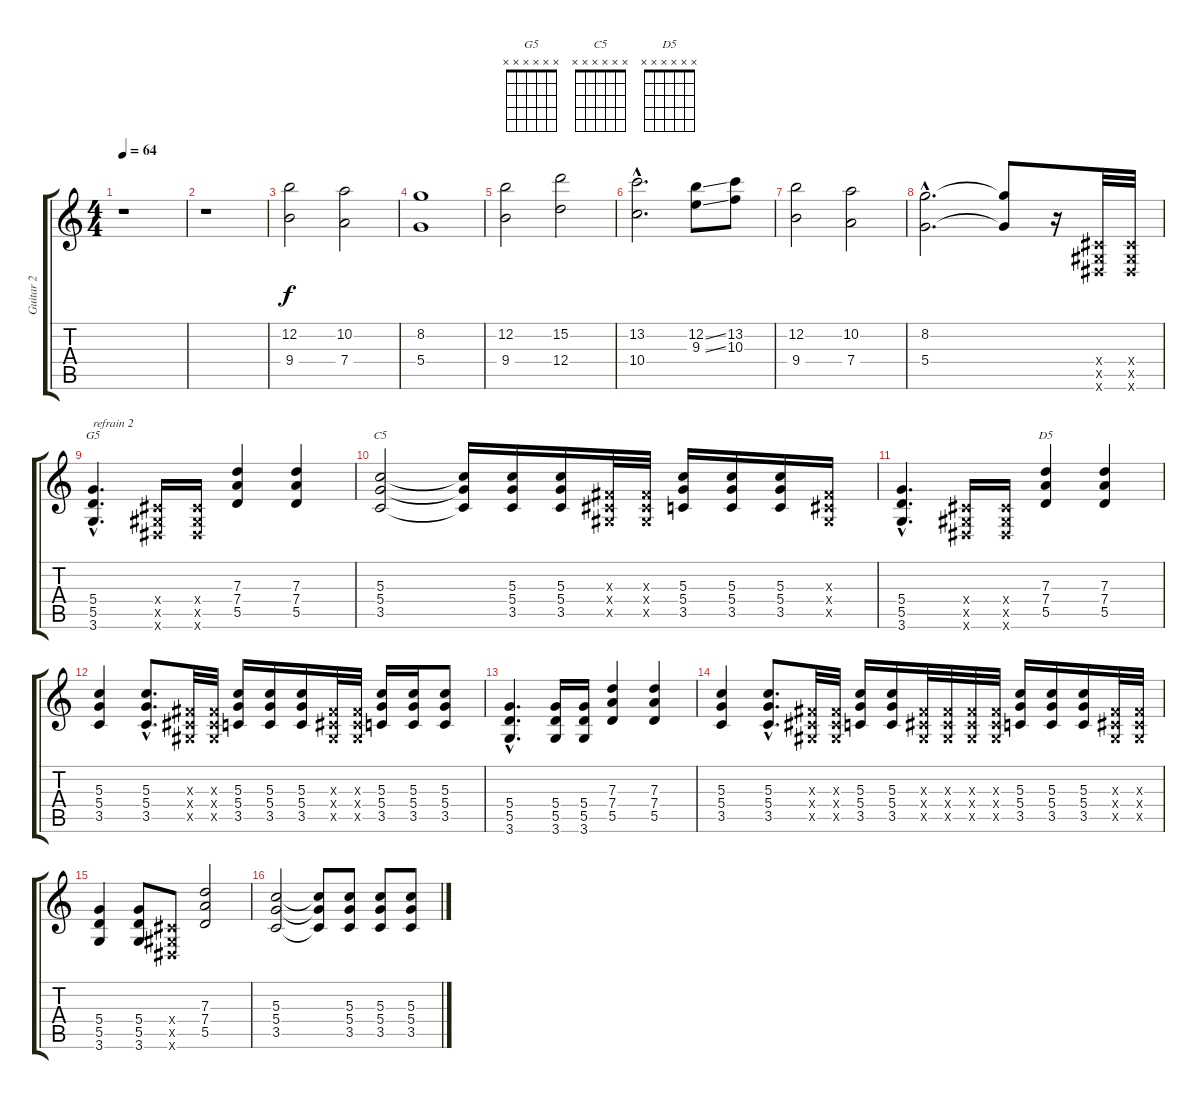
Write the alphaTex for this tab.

\track ("Guitar 2" "Guitar 2") {instrument distortionguitar}
\staff {score tabs}
\tuning (E4 B3 G3 D3 A2 E2) {hide}
\chord ("G5" x x x x x x) {firstfret 0}
\chord ("C5" x x x x x x) {firstfret 0}
\chord ("D5" x x x x x x) {firstfret 0}
\ts (4 4)
\tempo 64
\clef g2
\ks c
r.1{dy f} |
r.1 |
(12.2 9.4).2 (10.2 7.4).2 |
(8.2 5.4).1 |
(12.2 9.4).2 (15.2 12.4).2 |
(13.2{hac} 10.4{hac}).2{d} (12.2{ss} 9.3{ss}).8 (13.2 10.3).8 |
(12.2 9.4).2 (10.2 7.4).2 |
(8.2{hac} 5.4{hac}).2{d} (8.2{t} 5.4{t}).8 r.16 (-1.4{x} -1.5{x} -1.6{x}).32 (-1.4{x} -1.5{x} -1.6{x}).32 |
(5.4{hac} 5.5{hac} 3.6{hac}).4{d ch "G5" txt "refrain 2"} (-1.4{x} -1.5{x} -1.6{x}).16 (-1.4{x} -1.5{x} -1.6{x}).16 (7.3 7.4 5.5).4 (7.3 7.4 5.5).4 |
(5.3 5.4 3.5).2{ch "C5"} (5.3{t} 5.4{t} 3.5{t}).16 (5.3 5.4 3.5).16 (5.3 5.4 3.5).16 (-1.3{x} -1.4{x} -1.5{x}).32 (-1.3{x} -1.4{x} -1.5{x}).32 (5.3 5.4 3.5).16 (5.3 5.4 3.5).16 (5.3 5.4 3.5).16 (-1.3{x} -1.4{x} -1.5{x}).16 |
(5.4{hac} 5.5{hac} 3.6{hac}).4{d} (-1.4{x} -1.5{x} -1.6{x}).16 (-1.4{x} -1.5{x} -1.6{x}).16 (7.3 7.4 5.5).4{ch "D5"} (7.3 7.4 5.5).4 |
(5.3 5.4 3.5).4 (5.3{hac} 5.4{hac} 3.5{hac}).8{d} (-1.3{x} -1.4{x} -1.5{x}).32 (-1.3{x} -1.4{x} -1.5{x}).32 (5.3 5.4 3.5).16 (5.3 5.4 3.5).16 (5.3 5.4 3.5).16 (-1.3{x} -1.4{x} -1.5{x}).32 (-1.3{x} -1.4{x} -1.5{x}).32 (5.3 5.4 3.5).16 (5.3 5.4 3.5).16 (5.3 5.4 3.5).8 |
(5.4{hac} 5.5{hac} 3.6{hac}).4{d} (5.4 5.5 3.6).16 (5.4 5.5 3.6).16 (7.3 7.4 5.5).4 (7.3 7.4 5.5).4 |
(5.3 5.4 3.5).4 (5.3{hac} 5.4{hac} 3.5{hac}).8{d} (-1.3{x} -1.4{x} -1.5{x}).32 (-1.3{x} -1.4{x} -1.5{x}).32 (5.3 5.4 3.5).16 (5.3 5.4 3.5).16 (-1.3{x} -1.4{x} -1.5{x}).32 (-1.3{x} -1.4{x} -1.5{x}).32 (-1.3{x} -1.4{x} -1.5{x}).32 (-1.3{x} -1.4{x} -1.5{x}).32 (5.3 5.4 3.5).16 (5.3 5.4 3.5).16 (5.3 5.4 3.5).16 (-1.3{x} -1.4{x} -1.5{x}).32 (-1.3{x} -1.4{x} -1.5{x}).32 |
(5.4 5.5 3.6).4 (5.4 5.5 3.6).8 (-1.4{x} -1.5{x} -1.6{x}).8 (7.3 7.4 5.5).2 |
(5.3 5.4 3.5).2 (5.3{t} 5.4{t} 3.5{t}).8 (5.3 5.4 3.5).8 (5.3 5.4 3.5).8 (5.3 5.4 3.5).8
